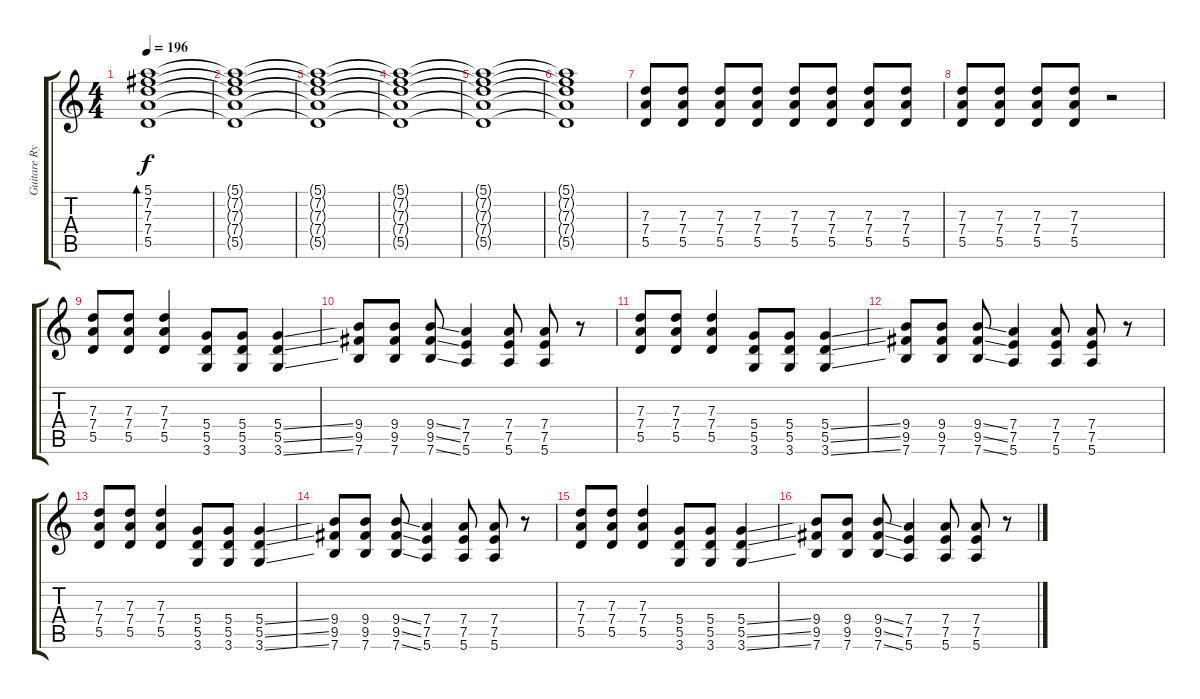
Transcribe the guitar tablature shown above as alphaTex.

\track ("Guitare Rythmique" "Guitare Ry") {instrument distortionguitar}
\staff {score tabs}
\tuning (E4 B3 G3 D3 A2 E2) {hide}
\ts (4 4)
\tempo 196
\clef g2
\ks c
(5.1 7.2 7.3 7.4 5.5).1{bd 120 dy f} |
(5.1{t} 7.2{t} 7.3{t} 7.4{t} 5.5{t}).1 |
(5.1{t} 7.2{t} 7.3{t} 7.4{t} 5.5{t}).1 |
(5.1{t} 7.2{t} 7.3{t} 7.4{t} 5.5{t}).1 |
(5.1{t} 7.2{t} 7.3{t} 7.4{t} 5.5{t}).1 |
(5.1{t} 7.2{t} 7.3{t} 7.4{t} 5.5{t}).1 |
(7.3 7.4 5.5).8 (7.3 7.4 5.5).8 (7.3 7.4 5.5).8 (7.3 7.4 5.5).8 (7.3 7.4 5.5).8 (7.3 7.4 5.5).8 (7.3 7.4 5.5).8 (7.3 7.4 5.5).8 |
(7.3 7.4 5.5).8 (7.3 7.4 5.5).8 (7.3 7.4 5.5).8 (7.3 7.4 5.5).8 r.2 |
(7.3 7.4 5.5).8{volume 10 instrument distortionguitar} (7.3 7.4 5.5).8 (7.3 7.4 5.5).4 (5.4 5.5 3.6).8 (5.4 5.5 3.6).8 (5.4{ss} 5.5{ss} 3.6{ss}).4 |
(9.4 9.5 7.6).8 (9.4 9.5 7.6).8 (9.4{ss} 9.5{ss} 7.6{ss}).8 (7.4 7.5 5.6).4 (7.4 7.5 5.6).8 (7.4 7.5 5.6).8 r.8 |
(7.3 7.4 5.5).8 (7.3 7.4 5.5).8 (7.3 7.4 5.5).4 (5.4 5.5 3.6).8 (5.4 5.5 3.6).8 (5.4{ss} 5.5{ss} 3.6{ss}).4 |
(9.4 9.5 7.6).8 (9.4 9.5 7.6).8 (9.4{ss} 9.5{ss} 7.6{ss}).8 (7.4 7.5 5.6).4 (7.4 7.5 5.6).8 (7.4 7.5 5.6).8 r.8 |
(7.3 7.4 5.5).8 (7.3 7.4 5.5).8 (7.3 7.4 5.5).4 (5.4 5.5 3.6).8 (5.4 5.5 3.6).8 (5.4{ss} 5.5{ss} 3.6{ss}).4 |
(9.4 9.5 7.6).8 (9.4 9.5 7.6).8 (9.4{ss} 9.5{ss} 7.6{ss}).8 (7.4 7.5 5.6).4 (7.4 7.5 5.6).8 (7.4 7.5 5.6).8 r.8 |
(7.3 7.4 5.5).8 (7.3 7.4 5.5).8 (7.3 7.4 5.5).4 (5.4 5.5 3.6).8 (5.4 5.5 3.6).8 (5.4{ss} 5.5{ss} 3.6{ss}).4 |
(9.4 9.5 7.6).8 (9.4 9.5 7.6).8 (9.4{ss} 9.5{ss} 7.6{ss}).8 (7.4 7.5 5.6).4 (7.4 7.5 5.6).8 (7.4 7.5 5.6).8 r.8
